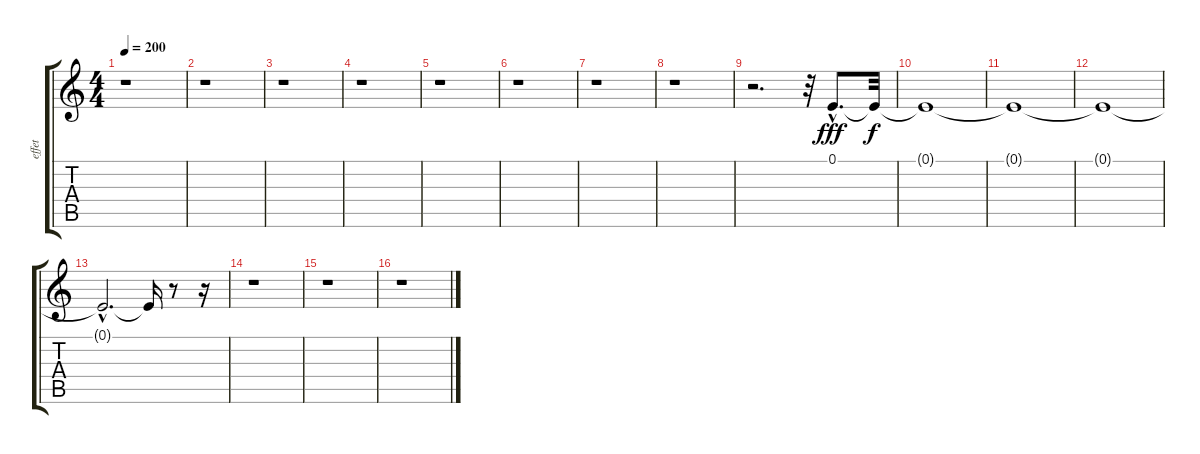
\track ("effet" "effet") {instrument pad2warm}
\staff {score tabs}
\tuning (E4 B3 G3 D3 A2 E2) {hide}
\ts (4 4)
\tempo 200
\clef g2
\ks c
r.1{dy fff} |
r.1 |
r.1 |
r.1 |
r.1 |
r.1 |
r.1 |
r.1 |
r.2{d} r.32 0.1{hac}.8{d balance 16} 0.1{t}.32{dy f} |
0.1{t}.1 |
0.1{t}.1 |
0.1{t}.1 |
0.1{hac t}.2{d} 0.1{t}.16 r.8 r.16 |
r.1 |
r.1 |
r.1
